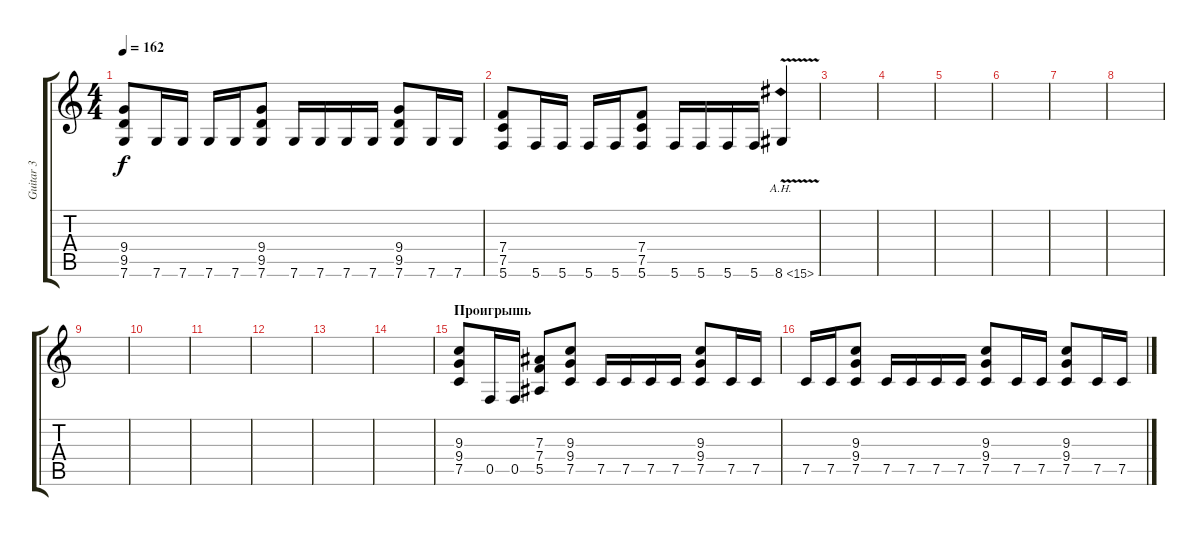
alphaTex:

\track ("Guitar 3" "Guitar 3") {instrument overdrivenguitar}
\staff {score tabs}
\tuning (C4 G3 Eb3 Bb2 F2 C2) {hide}
\ts (4 4)
\tempo 162
\clef g2
\ks c
(9.4 9.5 7.6).8{dy f} 7.6.16 7.6.16 7.6.16 7.6.16 (9.4 9.5 7.6).8 7.6.16 7.6.16 7.6.16 7.6.16 (9.4 9.5 7.6).8 7.6.16 7.6.16 |
(7.4 7.5 5.6).8 5.6.16 5.6.16 5.6.16 5.6.16 (7.4 7.5 5.6).8 5.6.16 5.6.16 5.6.16 5.6.16 8.6{ah 7 v}.4 |
|
|
|
|
|
|
|
|
|
|
|
|
\section ("" "Проигрышь")
(9.3 9.4 7.5).8 0.5.16 0.5.16 (7.3 7.4 5.5).8 (9.3 9.4 7.5).8 7.5.16 7.5.16 7.5.16 7.5.16 (9.3 9.4 7.5).8 7.5.16 7.5.16 |
7.5.16 7.5.16 (9.3 9.4 7.5).8 7.5.16 7.5.16 7.5.16 7.5.16 (9.3 9.4 7.5).8 7.5.16 7.5.16 (9.3 9.4 7.5).8 7.5.16 7.5.16
